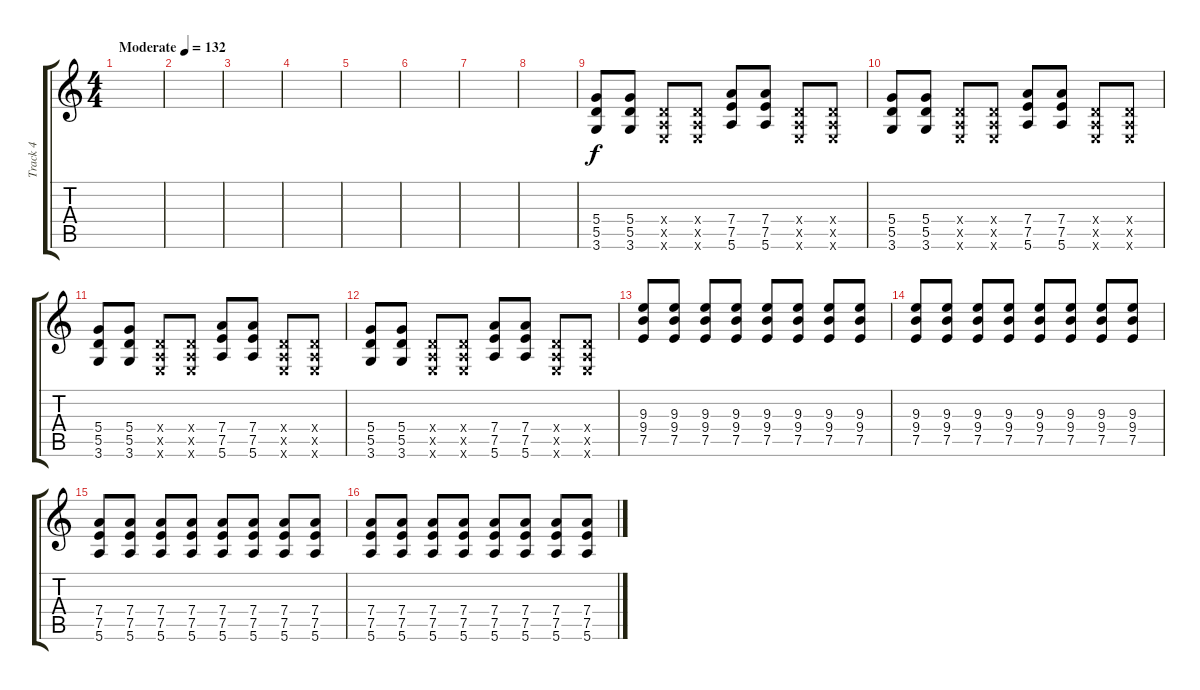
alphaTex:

\track ("Track 4" "Track 4") {instrument distortionguitar}
\staff {score tabs}
\tuning (E4 B3 G3 D3 A2 E2) {hide}
\ts (4 4)
\tempo (132 "Moderate")
\clef g2
\ks c
|
|
|
|
|
|
|
|
(5.4 5.5 3.6).8 (5.4 5.5 3.6).8 (0.4{x} 0.5{x} 0.6{x}).8 (0.4{x} 0.5{x} 0.6{x}).8 (7.4 7.5 5.6).8 (7.4 7.5 5.6).8 (0.4{x} 0.5{x} 0.6{x}).8 (0.4{x} 0.5{x} 0.6{x}).8 |
(5.4 5.5 3.6).8 (5.4 5.5 3.6).8 (0.4{x} 0.5{x} 0.6{x}).8 (0.4{x} 0.5{x} 0.6{x}).8 (7.4 7.5 5.6).8 (7.4 7.5 5.6).8 (0.4{x} 0.5{x} 0.6{x}).8 (0.4{x} 0.5{x} 0.6{x}).8 |
(5.4 5.5 3.6).8 (5.4 5.5 3.6).8 (0.4{x} 0.5{x} 0.6{x}).8 (0.4{x} 0.5{x} 0.6{x}).8 (7.4 7.5 5.6).8 (7.4 7.5 5.6).8 (0.4{x} 0.5{x} 0.6{x}).8 (0.4{x} 0.5{x} 0.6{x}).8 |
(5.4 5.5 3.6).8 (5.4 5.5 3.6).8 (0.4{x} 0.5{x} 0.6{x}).8 (0.4{x} 0.5{x} 0.6{x}).8 (7.4 7.5 5.6).8 (7.4 7.5 5.6).8 (0.4{x} 0.5{x} 0.6{x}).8 (0.4{x} 0.5{x} 0.6{x}).8 |
(9.3 9.4 7.5).8 (9.3 9.4 7.5).8 (9.3 9.4 7.5).8 (9.3 9.4 7.5).8 (9.3 9.4 7.5).8 (9.3 9.4 7.5).8 (9.3 9.4 7.5).8 (9.3 9.4 7.5).8 |
(9.3 9.4 7.5).8 (9.3 9.4 7.5).8 (9.3 9.4 7.5).8 (9.3 9.4 7.5).8 (9.3 9.4 7.5).8 (9.3 9.4 7.5).8 (9.3 9.4 7.5).8 (9.3 9.4 7.5).8 |
(7.4 7.5 5.6).8 (7.4 7.5 5.6).8 (7.4 7.5 5.6).8 (7.4 7.5 5.6).8 (7.4 7.5 5.6).8 (7.4 7.5 5.6).8 (7.4 7.5 5.6).8 (7.4 7.5 5.6).8 |
(7.4 7.5 5.6).8 (7.4 7.5 5.6).8 (7.4 7.5 5.6).8 (7.4 7.5 5.6).8 (7.4 7.5 5.6).8 (7.4 7.5 5.6).8 (7.4 7.5 5.6).8 (7.4 7.5 5.6).8
